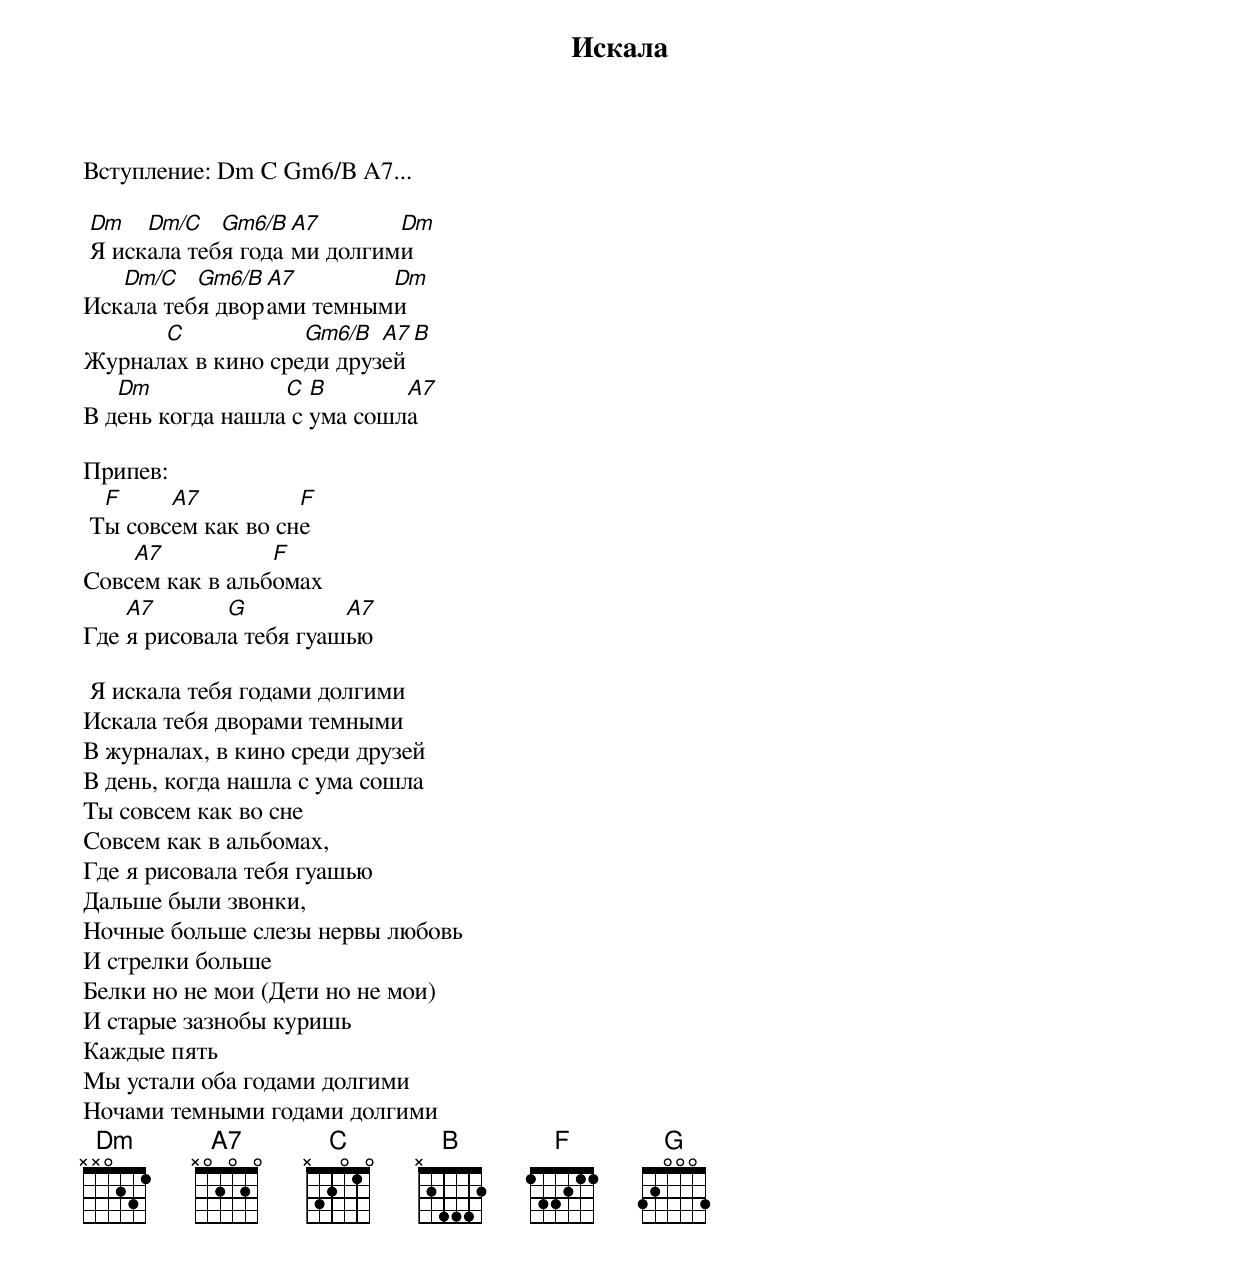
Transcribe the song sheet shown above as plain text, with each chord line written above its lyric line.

                     Искала

Вступление: Dm C Gm6/B A7...

 Dm   Dm/C   Gm6/B A7       Dm
 Я искала тебя годами долгими
   Dm/C   Gm6/B A7        Dm
Искала тебя двоpами темными
      C            Gm6/B  A7 В
Жуpналах в кино сpеди дpузей
   Dm             C  B       A7
В день когда нашла с ума сошла

Припев:
  F     A7          F
 Ты совсем как во сне
    A7           F
Совсем как в альбомах
    A7       G          A7
Где я pисовала тебя гуашью

 Я искала тебя годами долгими
Искала тебя дворами темными
В журналах, в кино среди друзей
В день, когда нашла с ума сошла
Ты совсем как во сне
Совсем как в альбомах,
Где я рисовала тебя гуашью
Дальше были звонки,
Ночные больше слезы нервы любовь
И стрелки больше
Белки но не мои (Дети но не мои)
И старые зазнобы куришь
Каждые пять
Мы устали оба годами долгими
Ночами темными годами долгими
